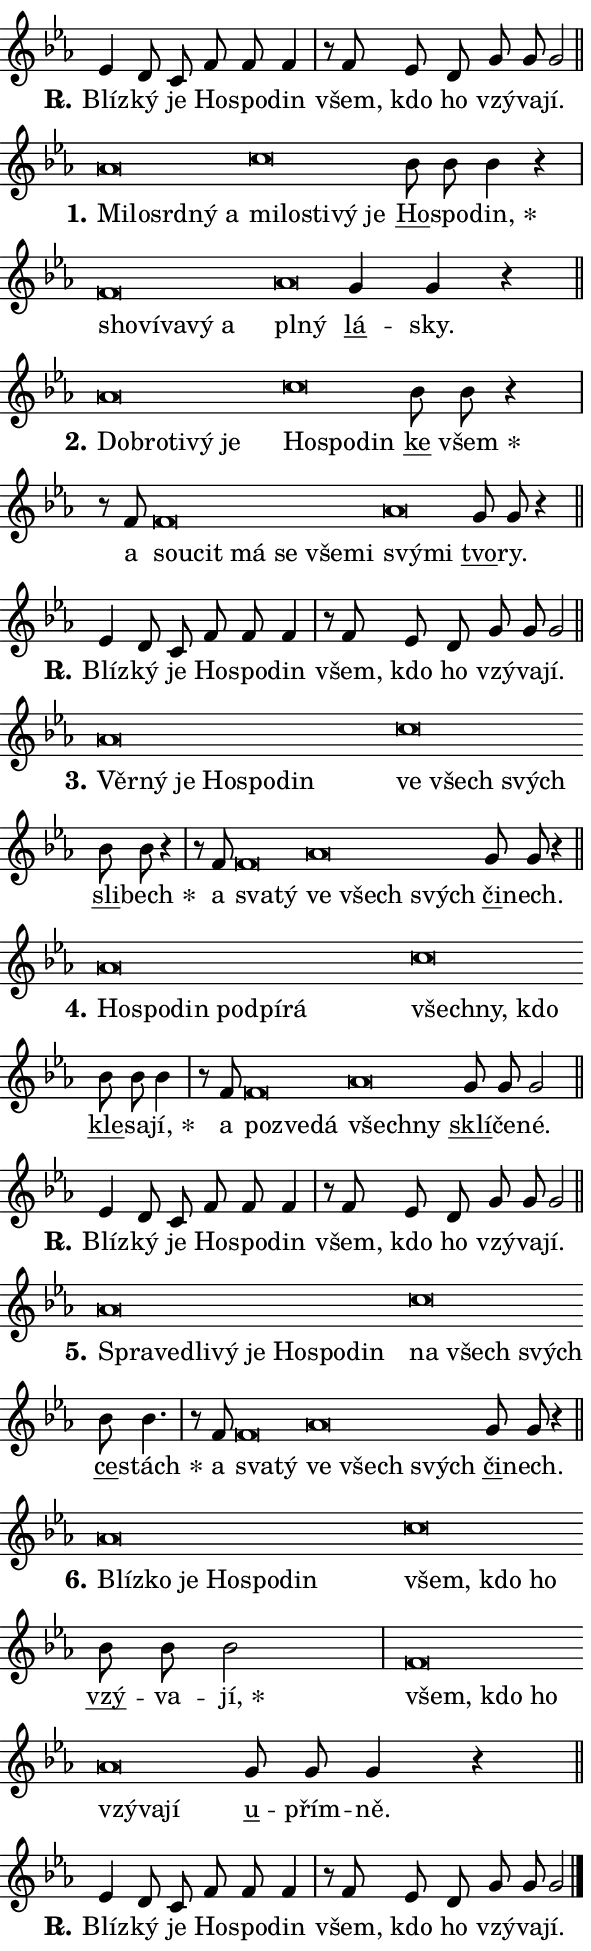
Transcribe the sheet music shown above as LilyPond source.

\version "2.24.0"
\header { tagline = "" }
\paper {
  indent = 0\cm
  top-margin = 0\cm
  right-margin = 0.13\cm % to fit lyric hyphens
  bottom-margin = 0\cm
  left-margin = 0\cm
  paper-width = 10\cm
  page-breaking = #ly:one-page-breaking
  system-system-spacing.basic-distance = #11
  score-system-spacing.basic-distance = #11
  ragged-last = ##f
}


%% Author: Thomas Morley
%% https://lists.gnu.org/archive/html/lilypond-user/2020-05/msg00002.html
#(define (line-position grob)
"Returns position of @var[grob} in current system:
   @code{'start}, if at first time-step
   @code{'end}, if at last time-step
   @code{'middle} otherwise
"
  (let* ((col (ly:item-get-column grob))
         (ln (ly:grob-object col 'left-neighbor))
         (rn (ly:grob-object col 'right-neighbor))
         (col-to-check-left (if (ly:grob? ln) ln col))
         (col-to-check-right (if (ly:grob? rn) rn col))
         (break-dir-left
           (and
             (ly:grob-property col-to-check-left 'non-musical #f)
             (ly:item-break-dir col-to-check-left)))
         (break-dir-right
           (and
             (ly:grob-property col-to-check-right 'non-musical #f)
             (ly:item-break-dir col-to-check-right))))
        (cond ((eqv? 1 break-dir-left) 'start)
              ((eqv? -1 break-dir-right) 'end)
              (else 'middle))))

#(define (tranparent-at-line-position vctor)
  (lambda (grob)
  "Relying on @code{line-position} select the relevant enry from @var{vctor}.
Used to determine transparency,"
    (case (line-position grob)
      ((end) (not (vector-ref vctor 0)))
      ((middle) (not (vector-ref vctor 1)))
      ((start) (not (vector-ref vctor 2))))))

noteHeadBreakVisibility =
#(define-music-function (break-visibility)(vector?)
"Makes @code{NoteHead}s transparent relying on @var{break-visibility}"
#{
  \override NoteHead.transparent =
    #(tranparent-at-line-position break-visibility)
#})

#(define delete-ledgers-for-transparent-note-heads
  (lambda (grob)
    "Reads whether a @code{NoteHead} is transparent.
If so this @code{NoteHead} is removed from @code{'note-heads} from
@var{grob}, which is supposed to be @code{LedgerLineSpanner}.
As a result ledgers are not printed for this @code{NoteHead}"
    (let* ((nhds-array (ly:grob-object grob 'note-heads))
           (nhds-list
             (if (ly:grob-array? nhds-array)
                 (ly:grob-array->list nhds-array)
                 '()))
           ;; Relies on the transparent-property being done before
           ;; Staff.LedgerLineSpanner.after-line-breaking is executed.
           ;; This is fragile ...
           (to-keep
             (remove
               (lambda (nhd)
                 (ly:grob-property nhd 'transparent #f))
               nhds-list)))
      ;; TODO find a better method to iterate over grob-arrays, similiar
      ;; to filter/remove etc for lists
      ;; For now rebuilt from scratch
      (set! (ly:grob-object grob 'note-heads)  '())
      (for-each
        (lambda (nhd)
          (ly:pointer-group-interface::add-grob grob 'note-heads nhd))
        to-keep))))

squashNotes = {
  \override NoteHead.X-extent = #'(-0.2 . 0.2)
  \override NoteHead.Y-extent = #'(-0.75 . 0)
  \override NoteHead.stencil =
    #(lambda (grob)
       (let ((pos (ly:grob-property grob 'staff-position)))
         (begin
           (if (< pos -7) (display "ERROR: Lower brevis then expected\n") (display ""))
           (if (<= pos -6) ly:text-interface::print ly:note-head::print))))
}
unSquashNotes = {
  \revert NoteHead.X-extent
  \revert NoteHead.Y-extent
  \revert NoteHead.stencil
}

hideNotes = \noteHeadBreakVisibility #begin-of-line-visible
unHideNotes = \noteHeadBreakVisibility #all-visible

% work-around for resetting accidentals
% https://lilypond.org/doc/v2.23/Documentation/notation/displaying-rhythms#unmetered-music
cadenzaMeasure = {
  \cadenzaOff
  \partial 1024 s1024
  \cadenzaOn
}

#(define-markup-command (accent layout props text) (markup?)
  "Underline accented syllable"
  (interpret-markup layout props
    #{\markup \override #'(offset . 4.3) \underline { #text }#}))

responsum = \markup \concat {
  "R" \hspace #-1.05 \path #0.1 #'((moveto 0 0.07) (lineto 0.9 0.8)) \hspace #0.05 "."
}

spaceSize = #0.6828661417322834 % exact space size for TeX Gyre Schola

\layout {
  \context {
    \Staff
    \remove "Time_signature_engraver"
    \override LedgerLineSpanner.after-line-breaking = #delete-ledgers-for-transparent-note-heads
  }
  \context {
    \Lyrics {
      \override LyricSpace.minimum-distance = \spaceSize
      \override LyricText.font-name = #"TeX Gyre Schola"
      \override LyricText.font-size = 1
      \override StanzaNumber.font-name = #"TeX Gyre Schola Bold"
      \override StanzaNumber.font-size = 1
    }
  }
  \context {
    \Score 
    \override NoteHead.text =
      #(lambda (grob) 
        (let ((pos (ly:grob-property grob 'staff-position)))
          #{\markup {
            \combine
              \halign #-0.55 \raise #(if (= pos -6) 0 0.5) \override #'(thickness . 2) \draw-line #'(3.2 . 0)
              \musicglyph "noteheads.sM1"
          }#}))
  }
}

% magnetic-lyrics.ily
%
%   written by
%     Jean Abou Samra <jean@abou-samra.fr>
%     Werner Lemberg <wl@gnu.org>
%
%   adapted by
%     Jiri Hon <jiri.hon@gmail.com>
%
% Version 2022-Apr-15

% https://www.mail-archive.com/lilypond-user@gnu.org/msg149350.html

#(define (Left_hyphen_pointer_engraver context)
   "Collect syllable-hyphen-syllable occurrences in lyrics and store
them in properties.  This engraver only looks to the left.  For
example, if the lyrics input is @code{foo -- bar}, it does the
following.

@itemize @bullet
@item
Set the @code{text} property of the @code{LyricHyphen} grob between
@q{foo} and @q{bar} to @code{foo}.

@item
Set the @code{left-hyphen} property of the @code{LyricText} grob with
text @q{foo} to the @code{LyricHyphen} grob between @q{foo} and
@q{bar}.
@end itemize

Use this auxiliary engraver in combination with the
@code{lyric-@/text::@/apply-@/magnetic-@/offset!} hook."
   (let ((hyphen #f)
         (text #f))
     (make-engraver
      (acknowledgers
       ((lyric-syllable-interface engraver grob source-engraver)
        (set! text grob)))
      (end-acknowledgers
       ((lyric-hyphen-interface engraver grob source-engraver)
        ;(when (not (grob::has-interface grob 'lyric-space-interface))
          (set! hyphen grob)));)
      ((stop-translation-timestep engraver)
       (when (and text hyphen)
         (ly:grob-set-object! text 'left-hyphen hyphen))
       (set! text #f)
       (set! hyphen #f)))))

#(define (lyric-text::apply-magnetic-offset! grob)
   "If the space between two syllables is less than the value in
property @code{LyricText@/.details@/.squash-threshold}, move the right
syllable to the left so that it gets concatenated with the left
syllable.

Use this function as a hook for
@code{LyricText@/.after-@/line-@/breaking} if the
@code{Left_@/hyphen_@/pointer_@/engraver} is active."
   (let ((hyphen (ly:grob-object grob 'left-hyphen #f)))
     (when hyphen
       (let ((left-text (ly:spanner-bound hyphen LEFT)))
         (when (grob::has-interface left-text 'lyric-syllable-interface)
           (let* ((common (ly:grob-common-refpoint grob left-text X))
                  (this-x-ext (ly:grob-extent grob common X))
                  (left-x-ext
                   (begin
                     ;; Trigger magnetism for left-text.
                     (ly:grob-property left-text 'after-line-breaking)
                     (ly:grob-extent left-text common X)))
                  ;; `delta` is the gap width between two syllables.
                  (delta (- (interval-start this-x-ext)
                            (interval-end left-x-ext)))
                  (details (ly:grob-property grob 'details))
                  (threshold (assoc-get 'squash-threshold details 0.2)))
             (when (< delta threshold)
               (let* (;; We have to manipulate the input text so that
                      ;; ligatures crossing syllable boundaries are not
                      ;; disabled.  For languages based on the Latin
                      ;; script this is essentially a beautification.
                      ;; However, for non-Western scripts it can be a
                      ;; necessity.
                      (lt (ly:grob-property left-text 'text))
                      (rt (ly:grob-property grob 'text))
                      (is-space (grob::has-interface hyphen 'lyric-space-interface))
                      (space (if is-space " " ""))
                      (extra-delta (if is-space spaceSize 0))
                      ;; Append new syllable.
                      (ltrt-space (if (and (string? lt) (string? rt))
                                (string-append lt space rt)
                                (make-concat-markup (list lt space rt))))
                      ;; Right-align `ltrt` to the right side.
                      (ltrt-space-markup (grob-interpret-markup
                               grob
                               (make-translate-markup
                                (cons (interval-length this-x-ext) 0)
                                (make-right-align-markup ltrt-space)))))
                 (begin
                   ;; Don't print `left-text`.
                   (ly:grob-set-property! left-text 'stencil #f)
                   ;; Set text and stencil (which holds all collected
                   ;; syllables so far) and shift it to the left.
                   (ly:grob-set-property! grob 'text ltrt-space)
                   (ly:grob-set-property! grob 'stencil ltrt-space-markup)
                   (ly:grob-translate-axis! grob (- (- delta extra-delta)) X))))))))))


#(define (lyric-hyphen::displace-bounds-first grob)
   ;; Make very sure this callback isn't triggered too early.
   (let ((left (ly:spanner-bound grob LEFT))
         (right (ly:spanner-bound grob RIGHT)))
     (ly:grob-property left 'after-line-breaking)
     (ly:grob-property right 'after-line-breaking)
     (ly:lyric-hyphen::print grob)))

squashThreshold = #0.4

\layout {
  \context {
    \Lyrics
    \consists #Left_hyphen_pointer_engraver
    \override LyricText.after-line-breaking =
      #lyric-text::apply-magnetic-offset!
    \override LyricHyphen.stencil = #lyric-hyphen::displace-bounds-first
    \override LyricText.details.squash-threshold = \squashThreshold
    \override LyricHyphen.minimum-distance = 0
    \override LyricHyphen.minimum-length = \squashThreshold
  }
}

squashText = \override LyricText.details.squash-threshold = 9999
unSquashText = \override LyricText.details.squash-threshold = \squashThreshold

leftText = \override LyricText.self-alignment-X = #LEFT
unLeftText = \revert LyricText.self-alignment-X

starOffset = #(lambda (grob) 
                (let ((x_offset (ly:self-alignment-interface::aligned-on-x-parent grob)))
                  (if (= x_offset 0) 0 (+ x_offset 1.2))))

star = #(define-music-function (syllable)(string?)
"Append star separator at the end of a syllable"
#{
  \once \override LyricText.X-offset = #starOffset
  \lyricmode { \markup {
    #syllable
    \override #'((font-name . "TeX Gyre Schola Bold")) \hspace #0.2 \lower #0.65 \larger "*"
  } }
#})

starAccent = #(define-music-function (syllable)(string?)
"Append star separator at the end of a syllable and make accent"
#{
  \once \override LyricText.X-offset = #starOffset
  \lyricmode { \markup {
    \accent #syllable
    \override #'((font-name . "TeX Gyre Schola Bold")) \hspace #0.2 \lower #0.65 \larger "*"
  } }
#})

breath = #(define-music-function (syllable)(string?)
"Append breathing indicator at the end of a syllable"
#{
  \lyricmode { \markup { #syllable "+" } }
#})

optionalBreath = #(define-music-function (syllable)(string?)
"Append optional breathing indicator at the end of a syllable"
#{
  \lyricmode { \markup { #syllable "(+)" } }
#})


\score {
    <<
        \new Voice = "melody" { \cadenzaOn \key es \major \relative { es'4 d8 c f f f4 \cadenzaMeasure \bar "|" r8 f es d \bar "" g g g2 \cadenzaMeasure \bar "||" \break } }
        \new Lyrics \lyricsto "melody" { \lyricmode { \set stanza = \responsum
Blíz -- ký je Ho -- spo -- din všem, kdo ho vzý -- va -- jí. } }
    >>
    \layout {}
}

\score {
    <<
        \new Voice = "melody" { \cadenzaOn \key es \major \relative { \squashNotes as'\breve*1/16 \hideNotes \breve*1/16 \bar "" \breve*1/16 \bar "" \breve*1/16 \breve*1/16 \bar "" \unHideNotes \unSquashNotes \squashNotes c\breve*1/16 \hideNotes \breve*1/16 \bar "" \breve*1/16 \bar "" \breve*1/16 \breve*1/16 \bar "" \unHideNotes \unSquashNotes \bar "" bes8 bes bes4 r \cadenzaMeasure \bar "|" \squashNotes f\breve*1/16 \hideNotes \breve*1/16 \bar "" \breve*1/16 \bar "" \breve*1/16 \breve*1/16 \bar "" \unHideNotes \unSquashNotes \squashNotes as\breve*1/16 \hideNotes \breve*1/16 \bar "" \unHideNotes \unSquashNotes \bar "" g4 g r \cadenzaMeasure \bar "||" \break } }
        \new Lyrics \lyricsto "melody" { \lyricmode { \set stanza = "1."
\leftText Mi -- \squashText lo -- srd -- ný a \unSquashText mi -- \squashText lo -- sti -- vý je \unLeftText \unSquashText \markup \accent Ho -- spo -- \star din, \leftText sho -- \squashText ví -- va -- vý a \unSquashText pl -- \squashText ný \unLeftText \unSquashText \markup \accent lá -- sky. } }
    >>
    \layout {}
}

\score {
    <<
        \new Voice = "melody" { \cadenzaOn \key es \major \relative { \squashNotes as'\breve*1/16 \hideNotes \breve*1/16 \bar "" \breve*1/16 \bar "" \breve*1/16 \breve*1/16 \bar "" \unHideNotes \unSquashNotes \squashNotes c\breve*1/16 \hideNotes \breve*1/16 \breve*1/16 \bar "" \unHideNotes \unSquashNotes \bar "" bes8 bes r4 \cadenzaMeasure \bar "|" r8 f \squashNotes f\breve*1/16 \hideNotes \breve*1/16 \bar "" \breve*1/16 \bar "" \breve*1/16 \bar "" \breve*1/16 \breve*1/16 \bar "" \unHideNotes \unSquashNotes \squashNotes as\breve*1/16 \hideNotes \breve*1/16 \bar "" \unHideNotes \unSquashNotes \bar "" g8 g r4 \cadenzaMeasure \bar "||" \break } }
        \new Lyrics \lyricsto "melody" { \lyricmode { \set stanza = "2."
\leftText Dob -- \squashText ro -- ti -- vý je \unSquashText Ho -- \squashText spo -- din \unLeftText \unSquashText \markup \accent ke \star všem a \leftText sou -- \squashText cit má se vše -- mi \unSquashText svý -- \squashText mi \unLeftText \unSquashText \markup \accent tvo -- ry. } }
    >>
    \layout {}
}

\score {
    <<
        \new Voice = "melody" { \cadenzaOn \key es \major \relative { es'4 d8 c f f f4 \cadenzaMeasure \bar "|" r8 f es d \bar "" g g g2 \cadenzaMeasure \bar "||" \break } }
        \new Lyrics \lyricsto "melody" { \lyricmode { \set stanza = \responsum
Blíz -- ký je Ho -- spo -- din všem, kdo ho vzý -- va -- jí. } }
    >>
    \layout {}
}

\score {
    <<
        \new Voice = "melody" { \cadenzaOn \key es \major \relative { \squashNotes as'\breve*1/16 \hideNotes \breve*1/16 \bar "" \breve*1/16 \bar "" \breve*1/16 \bar "" \breve*1/16 \breve*1/16 \bar "" \unHideNotes \unSquashNotes \squashNotes c\breve*1/16 \hideNotes \breve*1/16 \breve*1/16 \bar "" \unHideNotes \unSquashNotes \bar "" bes8 bes r4 \cadenzaMeasure \bar "|" r8 f \squashNotes f\breve*1/16 \hideNotes \breve*1/16 \bar "" \unHideNotes \unSquashNotes \squashNotes as\breve*1/16 \hideNotes \breve*1/16 \breve*1/16 \bar "" \unHideNotes \unSquashNotes \bar "" g8 g r4 \cadenzaMeasure \bar "||" \break } }
        \new Lyrics \lyricsto "melody" { \lyricmode { \set stanza = "3."
\leftText Věr -- \squashText ný je Ho -- spo -- din \unSquashText ve \squashText všech svých \unLeftText \unSquashText \markup \accent sli -- \star bech a \leftText sva -- \squashText tý \unSquashText ve \squashText všech svých \unLeftText \unSquashText \markup \accent či -- nech. } }
    >>
    \layout {}
}

\score {
    <<
        \new Voice = "melody" { \cadenzaOn \key es \major \relative { \squashNotes as'\breve*1/16 \hideNotes \breve*1/16 \bar "" \breve*1/16 \bar "" \breve*1/16 \bar "" \breve*1/16 \breve*1/16 \bar "" \unHideNotes \unSquashNotes \squashNotes c\breve*1/16 \hideNotes \breve*1/16 \breve*1/16 \bar "" \unHideNotes \unSquashNotes \bar "" bes8 bes bes4 \cadenzaMeasure \bar "|" r8 f \squashNotes f\breve*1/16 \hideNotes \breve*1/16 \breve*1/16 \bar "" \unHideNotes \unSquashNotes \squashNotes as\breve*1/16 \hideNotes \breve*1/16 \bar "" \unHideNotes \unSquashNotes \bar "" g8 g g2 \cadenzaMeasure \bar "||" \break } }
        \new Lyrics \lyricsto "melody" { \lyricmode { \set stanza = "4."
\leftText Ho -- \squashText spo -- din pod -- pí -- rá \unSquashText všech -- \squashText ny, kdo \unLeftText \unSquashText \markup \accent kle -- sa -- \star jí, a \leftText po -- \squashText zve -- dá \unSquashText všech -- \squashText ny \unLeftText \unSquashText \markup \accent sklí -- če -- né. } }
    >>
    \layout {}
}

\score {
    <<
        \new Voice = "melody" { \cadenzaOn \key es \major \relative { es'4 d8 c f f f4 \cadenzaMeasure \bar "|" r8 f es d \bar "" g g g2 \cadenzaMeasure \bar "||" \break } }
        \new Lyrics \lyricsto "melody" { \lyricmode { \set stanza = \responsum
Blíz -- ký je Ho -- spo -- din všem, kdo ho vzý -- va -- jí. } }
    >>
    \layout {}
}

\score {
    <<
        \new Voice = "melody" { \cadenzaOn \key es \major \relative { \squashNotes as'\breve*1/16 \hideNotes \breve*1/16 \bar "" \breve*1/16 \bar "" \breve*1/16 \bar "" \breve*1/16 \bar "" \breve*1/16 \bar "" \breve*1/16 \breve*1/16 \bar "" \unHideNotes \unSquashNotes \squashNotes c\breve*1/16 \hideNotes \breve*1/16 \breve*1/16 \bar "" \unHideNotes \unSquashNotes \bar "" bes8 bes4. \cadenzaMeasure \bar "|" r8 f \squashNotes f\breve*1/16 \hideNotes \breve*1/16 \bar "" \unHideNotes \unSquashNotes \squashNotes as\breve*1/16 \hideNotes \breve*1/16 \breve*1/16 \bar "" \unHideNotes \unSquashNotes \bar "" g8 g r4 \cadenzaMeasure \bar "||" \break } }
        \new Lyrics \lyricsto "melody" { \lyricmode { \set stanza = "5."
\leftText Spra -- \squashText ve -- dli -- vý je Ho -- spo -- din \unSquashText na \squashText všech svých \unLeftText \unSquashText \markup \accent ce -- \star stách a \leftText sva -- \squashText tý \unSquashText ve \squashText všech svých \unLeftText \unSquashText \markup \accent či -- nech. } }
    >>
    \layout {}
}

\score {
    <<
        \new Voice = "melody" { \cadenzaOn \key es \major \relative { \squashNotes as'\breve*1/16 \hideNotes \breve*1/16 \bar "" \breve*1/16 \bar "" \breve*1/16 \bar "" \breve*1/16 \breve*1/16 \bar "" \unHideNotes \unSquashNotes \squashNotes c\breve*1/16 \hideNotes \breve*1/16 \breve*1/16 \bar "" \unHideNotes \unSquashNotes \bar "" bes8 bes bes2 \cadenzaMeasure \bar "|" \squashNotes f\breve*1/16 \hideNotes \breve*1/16 \breve*1/16 \bar "" \unHideNotes \unSquashNotes \squashNotes as\breve*1/16 \hideNotes \breve*1/16 \breve*1/16 \bar "" \unHideNotes \unSquashNotes \bar "" g8 g g4 r \cadenzaMeasure \bar "||" \break } }
        \new Lyrics \lyricsto "melody" { \lyricmode { \set stanza = "6."
\leftText Blíz -- \squashText ko je Ho -- spo -- din \unSquashText všem, \squashText kdo ho \unLeftText \unSquashText \markup \accent vzý -- va -- \star jí, \leftText všem, \squashText kdo ho \unSquashText vzý -- \squashText va -- jí \unLeftText \unSquashText \markup \accent u -- přím -- ně. } }
    >>
    \layout {}
}

\score {
    <<
        \new Voice = "melody" { \cadenzaOn \key es \major \relative { es'4 d8 c f f f4 \cadenzaMeasure \bar "|" r8 f es d \bar "" g g g2 \cadenzaMeasure \bar "||" \break } \bar "|." }
        \new Lyrics \lyricsto "melody" { \lyricmode { \set stanza = \responsum
Blíz -- ký je Ho -- spo -- din všem, kdo ho vzý -- va -- jí. } }
    >>
    \layout {}
}
